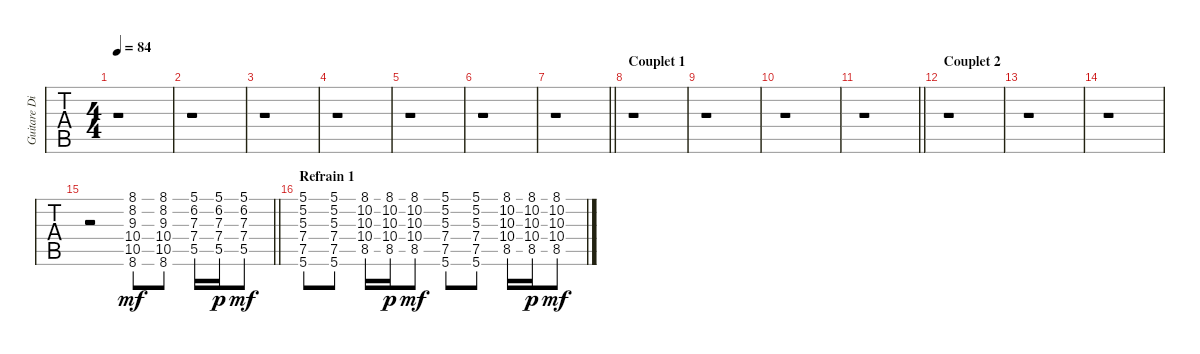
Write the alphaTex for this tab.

\track ("Guitare Disto" "Guitare Di") {instrument distortionguitar}
\staff {tabs}
\tuning (E4 B3 G3 D3 A2 E2) {hide}
\ts (4 4)
\tempo 84
\clef g2
\ks c
r.1{dy mf instrument distortionguitar} |
r.1 |
r.1 |
r.1 |
r.1 |
r.1 |
\barLineRight lightlight
r.1 |
\section ("" "Couplet 1")
r.1 |
r.1 |
r.1 |
\barLineRight lightlight
r.1 |
\section ("" "Couplet 2")
r.1 |
r.1 |
r.1 |
\barLineRight lightlight
r.2 (8.1 8.2 9.3 10.4 10.5 8.6).8 (8.1 8.2 9.3 10.4 10.5 8.6).8 (5.1 6.2 7.3 7.4 5.5).16 (5.1 6.2 7.3 7.4 5.5).16{dy p} (5.1 6.2 7.3 7.4 5.5).8{dy mf} |
\section ("" "Refrain 1")
(5.1 5.2 5.3 7.4 7.5 5.6).8 (5.1 5.2 5.3 7.4 7.5 5.6).8 (8.1 10.2 10.3 10.4 8.5).16 (8.1 10.2 10.3 10.4 8.5).16{dy p} (8.1 10.2 10.3 10.4 8.5).8{dy mf} (5.1 5.2 5.3 7.4 7.5 5.6).8 (5.1 5.2 5.3 7.4 7.5 5.6).8 (8.1 10.2 10.3 10.4 8.5).16 (8.1 10.2 10.3 10.4 8.5).16{dy p} (8.1 10.2 10.3 10.4 8.5).8{dy mf}
